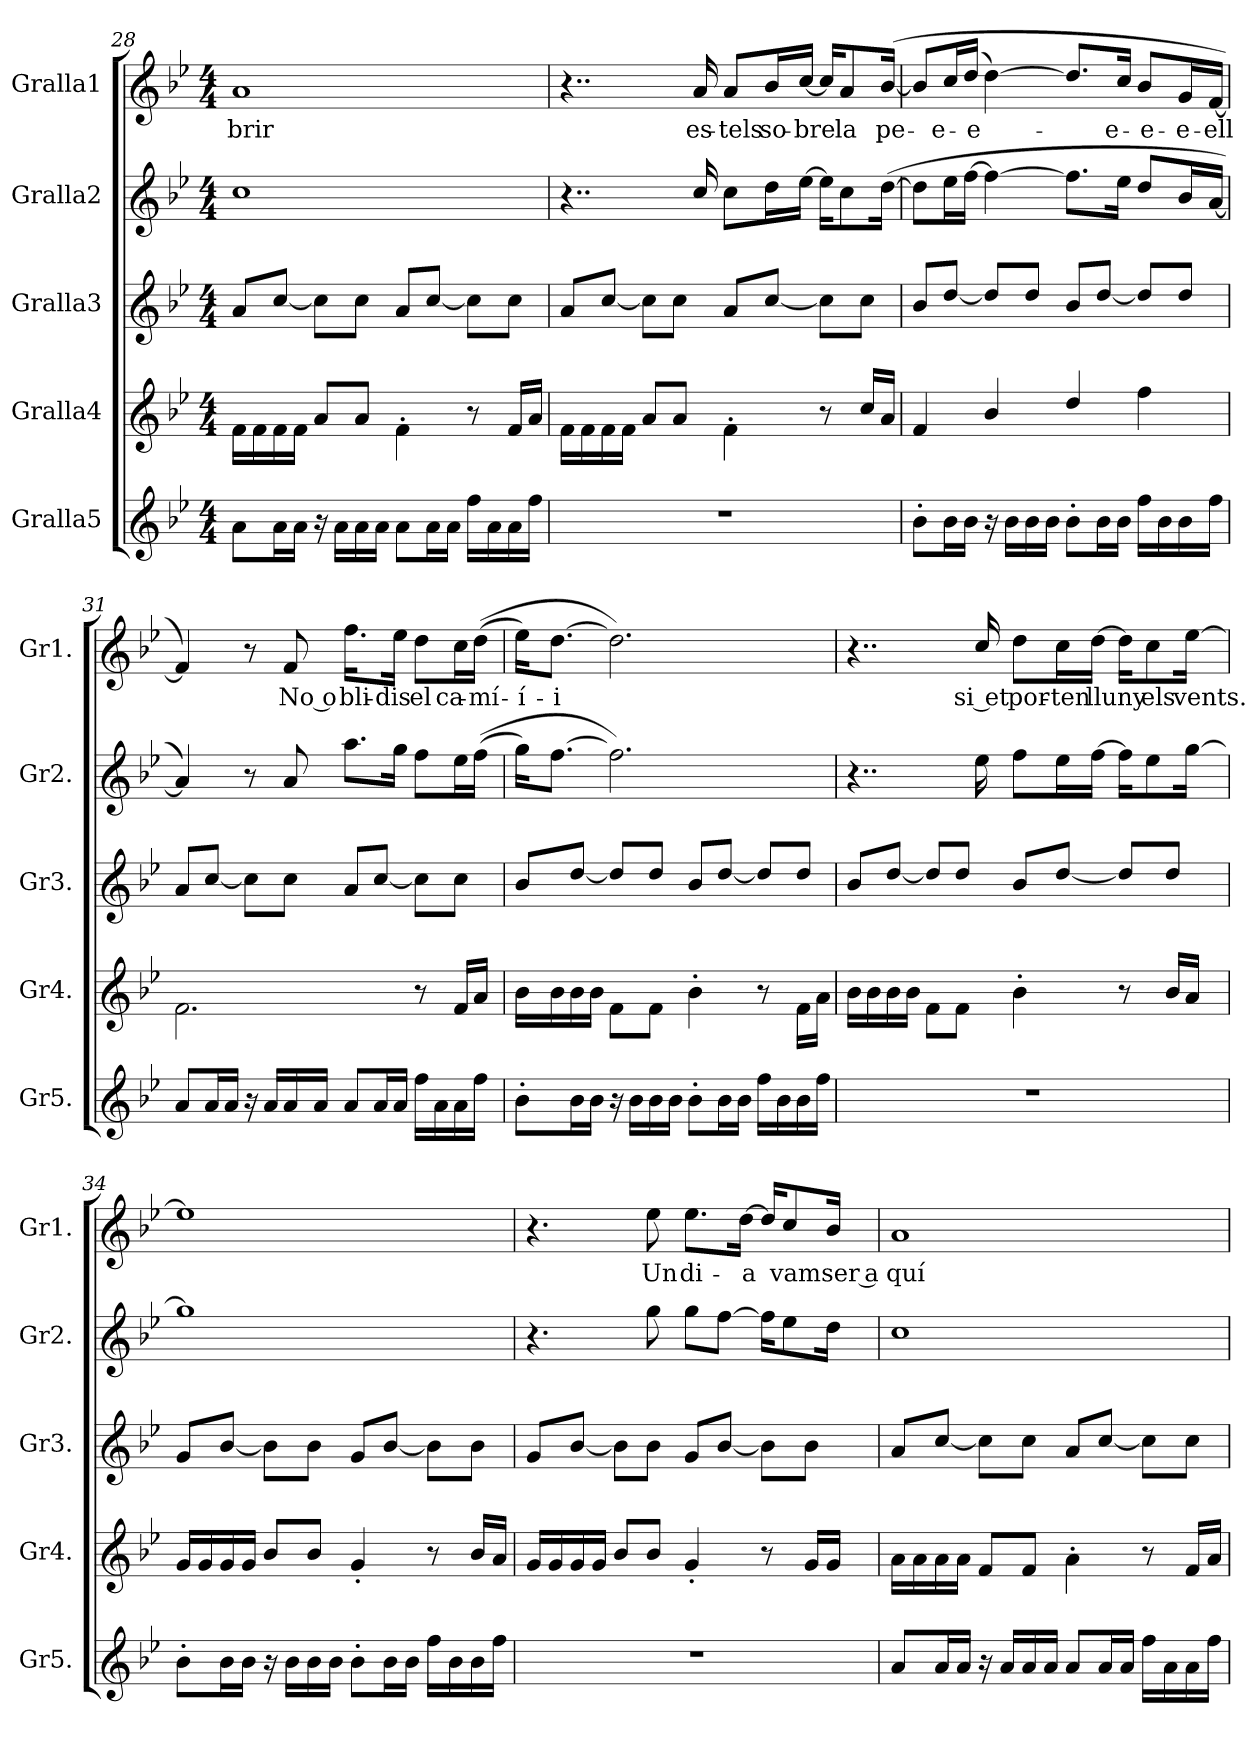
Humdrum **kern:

**kern	**kern	**kern	**kern	**kern	**text
*part5	*part4	*part3	*part2	*part1	*part1
*staff5	*staff4	*staff3	*staff2	*staff1	*staff1
*I"Gralla5	*I"Gralla4	*I"Gralla3	*I"Gralla2	*I"Gralla1	*
*I'Gr5.	*I'Gr4.	*I'Gr3.	*I'Gr2.	*I'Gr1.	*
*clefG2	*clefG2	*clefG2	*clefG2	*clefG2	*
*k[b-e-]	*k[b-e-]	*k[b-e-]	*k[b-e-]	*k[b-e-]	*
*B-:	*B-:	*B-:	*B-:	*B-:	*
*M4/4	*M4/4	*M4/4	*M4/4	*M4/4	*
=28	=28	=28	=28	=28	=28
!	!	!	!	!	!LO:LY:b
8a\L	16f\LL	8a/L	1cc	1a	-brir
.	16f\	.	.	.	.
16a\L	16f\	[8cc/J	.	.	.
16a\JJ	16f\JJ	.	.	.	.
16r	8a/L	8cc\L]	.	.	.
16a\LL	.	.	.	.	.
16a\	8a/J	8cc\J	.	.	.
16a\JJ	.	.	.	.	.
8a\L	4f'\	8a/L	.	.	.
16a\L	.	[8cc/J	.	.	.
16a\JJ	.	.	.	.	.
16ff\LL	8r	8cc\L]	.	.	.
16a\	.	.	.	.	.
16a\	16f/LL	8cc\J	.	.	.
16ff\JJ	16a/JJ	.	.	.	.
!!LO:LB:g=z
=29	=29	=29	=29	=29	=29
1r	16f\LL	8a/L	4..r	4..r	.
.	16f\	.	.	.	.
.	16f\	[8cc/J	.	.	.
.	16f\JJ	.	.	.	.
.	8a/L	8cc\L]	.	.	.
.	8a/J	8cc\J	.	.	.
!	!	!	!	!	!LO:LY:b
.	.	.	16cc/	16a/	es-
!	!	!	!	!	!LO:LY:b
.	4f'\	8a/L	8cc\L	8a/L	-tels
!	!	!	!	!	!LO:LY:b
.	.	[8cc/J	16dd\L	16b-/L	so-
!	!	!	!	!	!LO:LY:b
.	.	.	[16ee-\JJ	[16cc/JJ	-bre
.	8r	8cc\L]	16ee-\KL]	16cc/KL]	.
!	!	!	!	!	!LO:LY:b
.	.	.	8cc\	8a/	la
.	16cc/LL	8cc\J	.	.	.
!	!	!	!	!	!LO:LY:b
.	16a/JJ	.	(>[16dd\Jk	(>[16b-/Jk	pe-
=30	=30	=30	=30	=30	=30
8b-'\L	4f/	8b-/L	8dd\L]	8b-/L]	.
!	!	!	!	!	!LO:LY:b
16b-\L	.	[8dd/J	16ee-\L	16cc/L	-e-
!	!	!	!	!	!LO:LY:b
16b-\JJ	.	.	[16ff\JJ	(>16dd/JJ	-e-
16r	4b-/	8dd/L]	4ff\_	[4dd\)	.
16b-\LL	.	.	.	.	.
16b-\	.	8dd/J	.	.	.
16b-\JJ	.	.	.	.	.
8b-'\L	4dd/	8b-/L	8.ff\L]	8.dd/L]	.
16b-\L	.	[8dd/J	.	.	.
!	!	!	!	!	!LO:LY:b
16b-\JJ	.	.	16ee-\Jk	16cc/Jk	-e-
!	!	!	!	!	!LO:LY:b
16ff\LL	4ff\	8dd/L]	8dd/L	8b-/L	-e-
16b-\	.	.	.	.	.
!	!	!	!	!	!LO:LY:b
16b-\	.	8dd/J	16b-/L	16g/L	-e-
!	!	!	!	!	!LO:LY:b
16ff\JJ	.	.	[16a/JJ	[16f/JJ	-ell
=31	=31	=31	=31	=31	=31
*	*	*	*	*^	*
8a/L	2.f\	8a/L	4a/])	4f/])	2ryy	.
16a/L	.	[8cc/J	.	.	.	.
16a/JJ	.	.	.	.	.	.
16r	.	8cc\L]	8r	8r	.	.
16a/LL	.	.	.	.	.	.
!	!	!	!	!	!	!LO:LY:b
16a/	.	8cc\J	8a/	8f/	.	No o
16a/JJ	.	.	.	.	.	.
!	!	!	!	!	!	!LO:LY:b
8a/L	.	8a/L	8.aa\L	8.ff\L	2r	-bli-
16a/L	.	[8cc/J	.	.	.	.
!	!	!	!	!	!	!LO:LY:b
16a/JJ	.	.	16gg\Jk	16ee-\Jk	.	-dis
!	!	!	!	!	!	!LO:LY:b
16ff\LL	8r	8cc\L]	8ff\L	8dd\L	.	el
16a\	.	.	.	.	.	.
!	!	!	!	!	!	!LO:LY:b
16a\	16f/LL	8cc\J	16ee-\L	16cc\L	.	ca-
!	!	!	!	!	!	!LO:LY:b
16ff\JJ	16a/JJ	.	(>(>16ff\JJ	(<(<16dd\JJ	.	-mí-
*	*	*	*	*v	*v	*
=32	=32	=32	=32	=32	=32
!	!	!	!	!	!LO:LY:b
8b-'\L	16b-\LL	8b-/L	16gg\KL)	16ee-\KL)	-í-
!	!	!	!	!	!LO:LY:b
.	16b-\	.	[8.ff\J	[8.dd\J	-i
16b-\L	16b-\	[8dd/J	.	.	.
16b-\JJ	16b-\JJ	.	.	.	.
16r	8f\L	8dd/L]	2.ff\])	2.dd\])	.
16b-\LL	.	.	.	.	.
16b-\	8f\J	8dd/J	.	.	.
16b-\JJ	.	.	.	.	.
8b-'\L	4b-'\	8b-/L	.	.	.
16b-\L	.	[8dd/J	.	.	.
16b-\JJ	.	.	.	.	.
16ff\LL	8r	8dd/L]	.	.	.
16b-\	.	.	.	.	.
16b-\	16f\LL	8dd/J	.	.	.
16ff\JJ	16a\JJ	.	.	.	.
!!LO:LB:g=z
=33	=33	=33	=33	=33	=33
1r	16b-\LL	8b-/L	4..r	4..r	.
.	16b-\	.	.	.	.
.	16b-\	[8dd/J	.	.	.
.	16b-\JJ	.	.	.	.
.	8f\L	8dd/L]	.	.	.
.	8f\J	8dd/J	.	.	.
!	!	!	!	!	!LO:LY:b
.	.	.	16ee-\	16cc/	si et
!	!	!	!	!	!LO:LY:b
.	4b-'\	8b-/L	8ff\L	8dd\L	por-
!	!	!	!	!	!LO:LY:b
.	.	[8dd/J	16ee-\L	16cc\L	-ten
!	!	!	!	!	!LO:LY:b
.	.	.	[16ff\JJ	[16dd\JJ	lluny
.	8r	8dd/L]	16ff\KL]	16dd\KL]	.
!	!	!	!	!	!LO:LY:b
.	.	.	8ee-\	8cc\	els
.	16b-/LL	8dd/J	.	.	.
!	!	!	!	!	!LO:LY:b
.	16a/JJ	.	[16gg\Jk	[16ee-\Jk	vents.
=34	=34	=34	=34	=34	=34
8b-'\L	16g/LL	8g/L	1gg]	1ee-]	.
.	16g/	.	.	.	.
16b-\L	16g/	[8b-/J	.	.	.
16b-\JJ	16g/JJ	.	.	.	.
16r	8b-/L	8b-\L]	.	.	.
16b-\LL	.	.	.	.	.
16b-\	8b-/J	8b-\J	.	.	.
16b-\JJ	.	.	.	.	.
8b-'\L	4g'/	8g/L	.	.	.
16b-\L	.	[8b-/J	.	.	.
16b-\JJ	.	.	.	.	.
16ff\LL	8r	8b-\L]	.	.	.
16b-\	.	.	.	.	.
16b-\	16b-/LL	8b-\J	.	.	.
16ff\JJ	16a/JJ	.	.	.	.
=35	=35	=35	=35	=35	=35
1r	16g/LL	8g/L	4.r	4.r	.
.	16g/	.	.	.	.
.	16g/	[8b-/J	.	.	.
.	16g/JJ	.	.	.	.
.	8b-/L	8b-\L]	.	.	.
!	!	!	!	!	!LO:LY:b
.	8b-/J	8b-\J	8gg\	8ee-\	Un
!	!	!	!	!	!LO:LY:b
.	4g'/	8g/L	8gg\L	8.ee-\L	di-
.	.	[8b-/J	[8ff\J	.	.
!	!	!	!	!	!LO:LY:b
.	.	.	.	[16dd\Jk	-a
.	8r	8b-\L]	16ff\KL]	16dd/KL]	.
!	!	!	!	!	!LO:LY:b
.	.	.	8ee-\	8cc/	vam
.	16g/LL	8b-\J	.	.	.
!	!	!	!	!	!LO:LY:b
.	16g/JJ	.	16dd\Jk	16b-/Jk	ser a
=36	=36	=36	=36	=36	=36
!	!	!	!	!	!LO:LY:b
8a/L	16a\LL	8a/L	1cc	1a	-quí
.	16a\	.	.	.	.
16a/L	16a\	[8cc/J	.	.	.
16a/JJ	16a\JJ	.	.	.	.
16r	8f/L	8cc\L]	.	.	.
16a/LL	.	.	.	.	.
16a/	8f/J	8cc\J	.	.	.
16a/JJ	.	.	.	.	.
8a/L	4a'\	8a/L	.	.	.
16a/L	.	[8cc/J	.	.	.
16a/JJ	.	.	.	.	.
16ff\LL	8r	8cc\L]	.	.	.
16a\	.	.	.	.	.
16a\	16f/LL	8cc\J	.	.	.
16ff\JJ	16a/JJ	.	.	.	.
=	=	=	=	=	=
*-	*-	*-	*-	*-	*-
